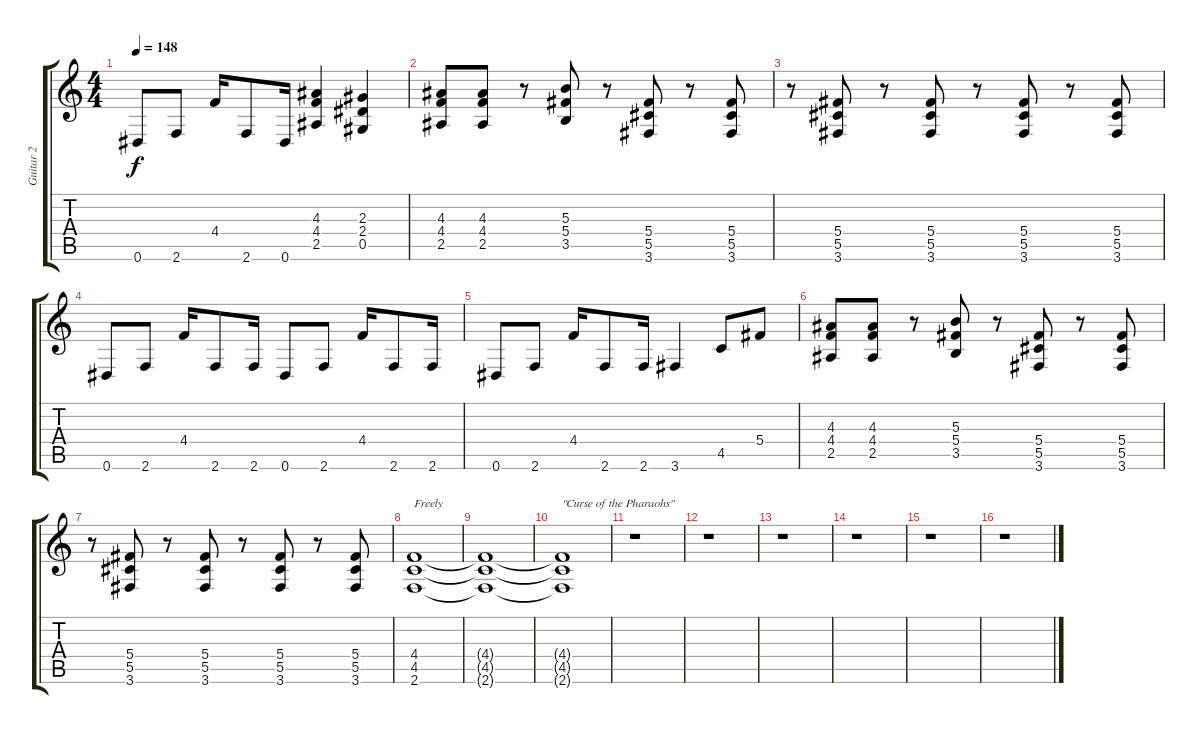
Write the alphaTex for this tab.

\track ("Guitar 2" "Guitar 2") {instrument distortionguitar}
\staff {score tabs}
\tuning (Eb4 Bb3 Gb3 Db3 Ab2 Eb2) {hide}
\ts (4 4)
\tempo 148
\clef g2
\ks c
0.6.8{dy f} 2.6.8 4.4.16 2.6.8 0.6.16 (4.3 4.4 2.5).4 (2.3 2.4 0.5).4 |
(4.3 4.4 2.5).8 (4.3 4.4 2.5).8 r.8 (5.3 5.4 3.5).8 r.8 (5.4 5.5 3.6).8 r.8 (5.4 5.5 3.6).8 |
r.8 (5.4 5.5 3.6).8 r.8 (5.4 5.5 3.6).8 r.8 (5.4 5.5 3.6).8 r.8 (5.4 5.5 3.6).8 |
0.6.8 2.6.8 4.4.16 2.6.8 2.6.16 0.6.8 2.6.8 4.4.16 2.6.8 2.6.16 |
0.6.8 2.6.8 4.4.16 2.6.8 2.6.16 3.6.4 4.5.8 5.4.8 |
(4.3 4.4 2.5).8 (4.3 4.4 2.5).8 r.8 (5.3 5.4 3.5).8 r.8 (5.4 5.5 3.6).8 r.8 (5.4 5.5 3.6).8 |
r.8 (5.4 5.5 3.6).8 r.8 (5.4 5.5 3.6).8 r.8 (5.4 5.5 3.6).8 r.8 (5.4 5.5 3.6).8 |
(4.4 4.5 2.6).1{txt "Freely"} |
(4.4{t} 4.5{t} 2.6{t}).1 |
(4.4{t} 4.5{t} 2.6{t}).1{txt "\"Curse of the Pharaohs\""} |
r.1 |
r.1 |
r.1 |
r.1 |
r.1 |
r.1
